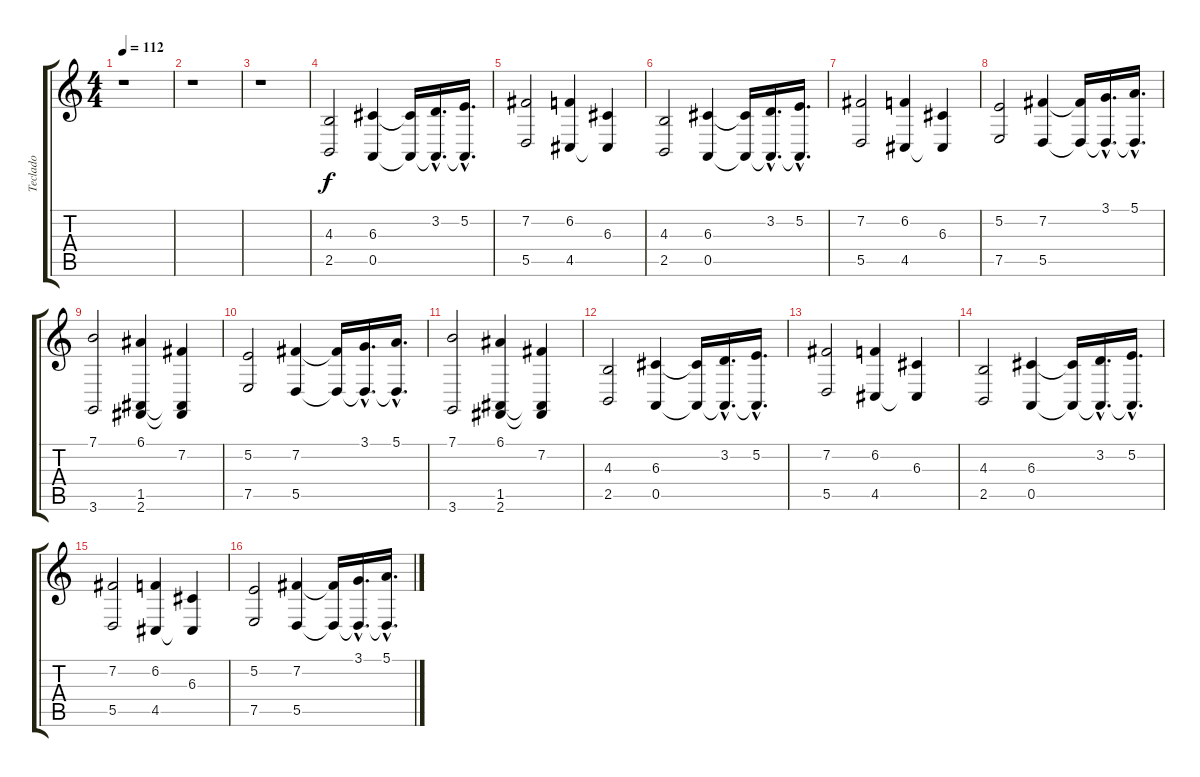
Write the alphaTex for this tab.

\track ("Teclado" "Teclado") {instrument acousticgrandpiano}
\staff {score tabs}
\tuning (E4 B3 G3 D3 A2 E2) {hide}
\ts (4 4)
\tempo 112
\clef g2
\ks c
r.1{dy f} |
r.1 |
r.1 |
(4.3 2.5).2 (6.3 0.5).4 (6.3{t} 0.5{t}).16 (3.2{hac} 0.5{hac t}).16{d} (5.2{hac} 0.5{hac t}).16{d} |
(7.2 5.5).2 (6.2 4.5).4 (6.3 4.5{t}).4 |
(4.3 2.5).2 (6.3 0.5).4 (6.3{t} 0.5{t}).16 (3.2{hac} 0.5{hac t}).16{d} (5.2{hac} 0.5{hac t}).16{d} |
(7.2 5.5).2 (6.2 4.5).4 (6.3 4.5{t}).4 |
(5.2 7.5).2 (7.2 5.5).4 (7.2{t} 5.5{t}).16 (3.1{hac} 5.5{hac t}).16{d} (5.1{hac} 5.5{hac t}).16{d} |
(7.1 3.6).2 (6.1 1.5 2.6).4 (7.2 1.5{t} 2.6{t}).4 |
(5.2 7.5).2 (7.2 5.5).4 (7.2{t} 5.5{t}).16 (3.1{hac} 5.5{hac t}).16{d} (5.1{hac} 5.5{hac t}).16{d} |
(7.1 3.6).2 (6.1 1.5 2.6).4 (7.2 1.5{t} 2.6{t}).4 |
(4.3 2.5).2 (6.3 0.5).4 (6.3{t} 0.5{t}).16 (3.2{hac} 0.5{hac t}).16{d} (5.2{hac} 0.5{hac t}).16{d} |
(7.2 5.5).2 (6.2 4.5).4 (6.3 4.5{t}).4 |
(4.3 2.5).2 (6.3 0.5).4 (6.3{t} 0.5{t}).16 (3.2{hac} 0.5{hac t}).16{d} (5.2{hac} 0.5{hac t}).16{d} |
(7.2 5.5).2 (6.2 4.5).4 (6.3 4.5{t}).4 |
(5.2 7.5).2 (7.2 5.5).4 (7.2{t} 5.5{t}).16 (3.1{hac} 5.5{hac t}).16{d} (5.1{hac} 5.5{hac t}).16{d}
